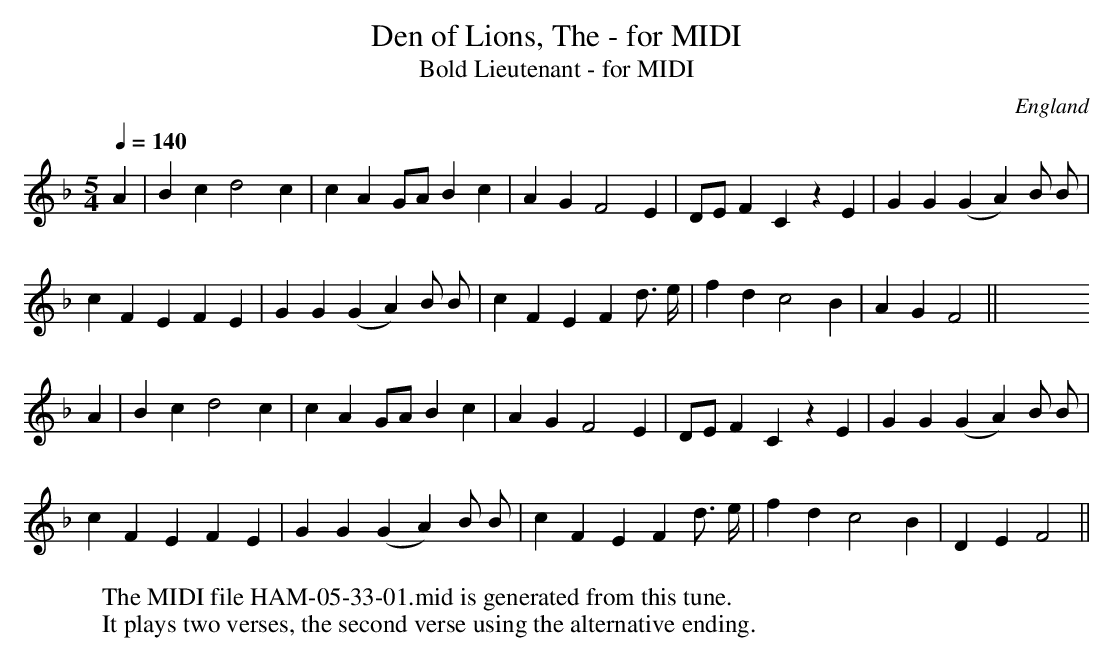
X:1
T:Den of Lions, The - for MIDI
T:Bold Lieutenant - for MIDI
O:England
M:5/4
L:1/4
Q:1/4=140
K:F
A|Bcd2c|cAG/A/Bc|AGF2E|D/E/FCzE|GG(GA) B/ B/|
cFEFE|GG(GA)B/ B/|cFEF d3/4 e/4|fdc2B|AGF2||x4
A|Bcd2c|cAG/A/Bc|AGF2E|D/E/FCzE|GG(GA) B/ B/|
cFEFE|GG(GA)B/ B/|cFEF d3/4 e/4|fdc2B|DEF2||
W:The MIDI file HAM-05-33-01.mid is generated from this tune.
W:It plays two verses, the second verse using the alternative ending.
